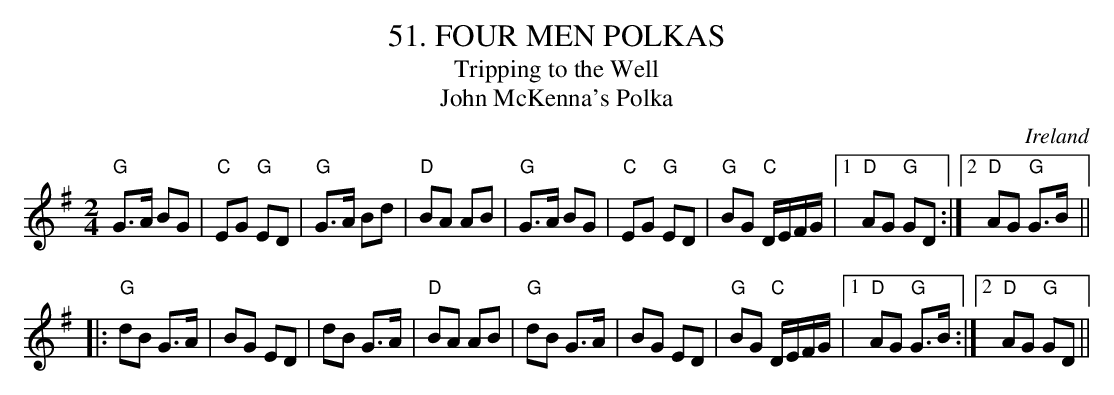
X:1
T:51. FOUR MEN POLKAS
T:Tripping to the Well
T:John McKenna's Polka
O:Ireland
M:2/4
L:1/8
K:G
"G"G>A BG|"C"EG "G"ED|"G"G>A Bd|"D"BA AB|\
"G"G>A BG|"C"EG "G"ED|"G"BG "C"D/E/F/G/|1 "D"AG "G"GD:|2 "D"AG "G"G>B||
|:"G"dB G>A|BG ED|dB G>A|"D"BA AB|\
"G"dB G>A|BG ED|"G"BG "C"D/E/F/G/|1 "D"AG "G"G>B:|2 "D"AG "G"GD||
